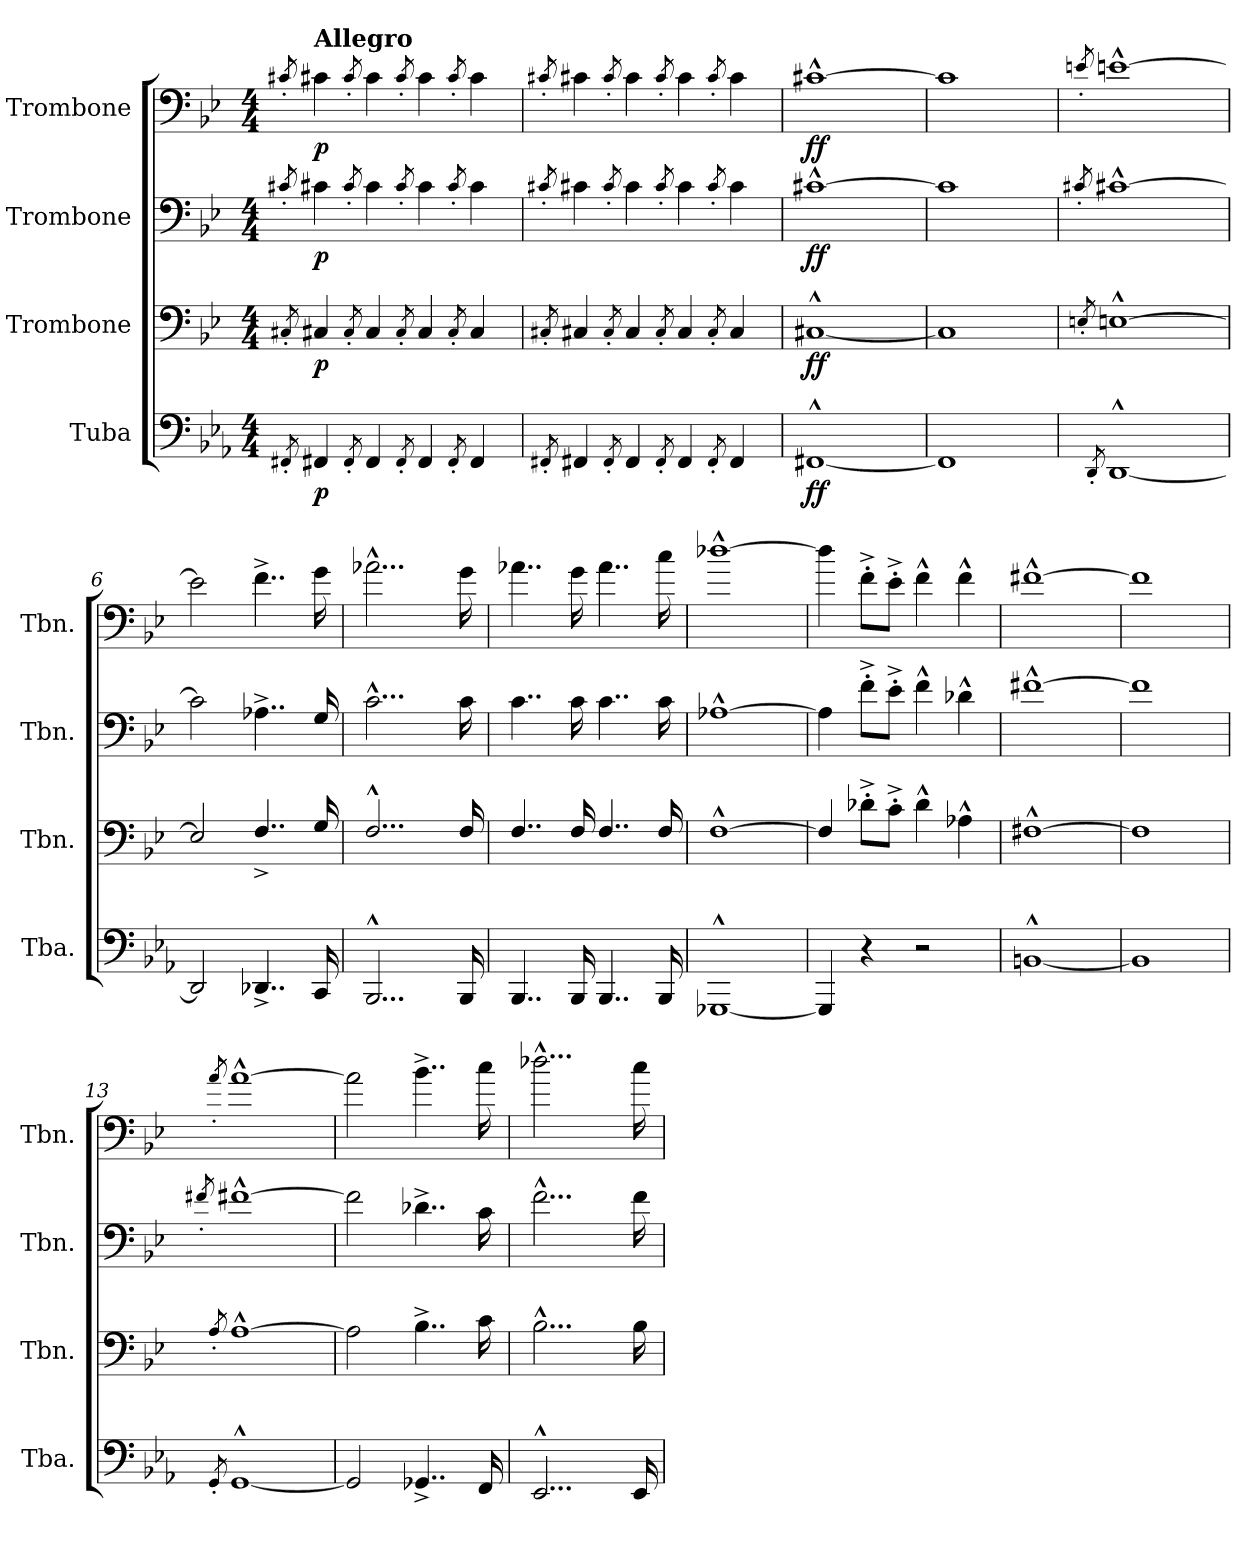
**kern	**dynam	**kern	**dynam	**kern	**dynam	**kern	**dynam
*part4	*part4	*part3	*part3	*part2	*part2	*part1	*part1
*staff4	*staff4	*staff3	*staff3	*staff2	*staff2	*staff1	*staff1
*I"Tuba	*	*I"Trombone	*	*I"Trombone	*	*I"Trombone	*
*I'Tba.	*	*I'Tbn.	*	*I'Tbn.	*	*I'Tbn.	*
*clefF4	*	*clefF4	*	*clefF4	*	*clefF4	*
*	*	*ITrd4c7	*	*ITrd4c7	*	*ITrd4c7	*
*k[b-e-a-]	*	*k[b-e-a-]	*	*k[b-e-a-]	*	*k[b-e-a-]	*
*M4/4	*	*M4/4	*	*M4/4	*	*M4/4	*
=1	=1	=1	=1	=1	=1	=1	=1
8qFF#X'/	.	8qFF#X'/	.	8qF#X'/	.	8qF#X'/	.
!	!	!	!	!	!	!LO:TX:a:B:t=Allegro	!
!	!LO:DY:b	!	!LO:DY:b	!	!LO:DY:b	!	!LO:DY:b
4FF#/	p	4FF#/	p	4F#\	p	4F#\	p
8qFF#'/	.	8qFF#'/	.	8qF#'/	.	8qF#'/	.
4FF#/	.	4FF#/	.	4F#\	.	4F#\	.
8qFF#'/	.	8qFF#'/	.	8qF#'/	.	8qF#'/	.
4FF#/	.	4FF#/	.	4F#\	.	4F#\	.
8qFF#'/	.	8qFF#'/	.	8qF#'/	.	8qF#'/	.
4FF#/	.	4FF#/	.	4F#\	.	4F#\	.
=2	=2	=2	=2	=2	=2	=2	=2
8qFF#X'/	.	8qFF#X'/	.	8qF#X'/	.	8qF#X'/	.
4FF#/	.	4FF#/	.	4F#\	.	4F#\	.
8qFF#'/	.	8qFF#'/	.	8qF#'/	.	8qF#'/	.
4FF#/	.	4FF#/	.	4F#\	.	4F#\	.
8qFF#'/	.	8qFF#'/	.	8qF#'/	.	8qF#'/	.
4FF#/	.	4FF#/	.	4F#\	.	4F#\	.
8qFF#'/	.	8qFF#'/	.	8qF#'/	.	8qF#'/	.
4FF#/	.	4FF#/	.	4F#\	.	4F#\	.
=3	=3	=3	=3	=3	=3	=3	=3
!	!LO:DY:b	!	!LO:DY:b	!	!LO:DY:b	!	!LO:DY:b
[1FF#X^^	ff	[1FF#X^^	ff	[1F#X^^	ff	[1F#X^^	ff
!!LO:LB:g=z
=4	=4	=4	=4	=4	=4	=4	=4
1FF#]	.	1FF#]	.	1F#]	.	1F#]	.
=5	=5	=5	=5	=5	=5	=5	=5
8qDD'/	.	8qAAn'/	.	8qF#X'/	.	8qAn'/	.
[1DD^^	.	[1AA^^	.	[1F#^^	.	[1A^^	.
=6	=6	=6	=6	=6	=6	=6	=6
2DD/]	.	2AA/]	.	2F#\]	.	2A\]	.
4..DD-X^/	.	4..BB-^/	.	4..D-X^\	.	4..B-^\	.
16CC/	.	16C/	.	16C/	.	16c\	.
=7	=7	=7	=7	=7	=7	=7	=7
2...BBB-^^/	.	2...BB-^^/	.	2...F^^\	.	2...d-X^^\	.
16BBB-/	.	16BB-/	.	16F\	.	16c\	.
=8	=8	=8	=8	=8	=8	=8	=8
4..BBB-/	.	4..BB-/	.	4..F\	.	4..d-X\	.
16BBB-/	.	16BB-/	.	16F\	.	16c\	.
4..BBB-/	.	4..BB-/	.	4..F\	.	4..d-\	.
16BBB-/	.	16BB-/	.	16F\	.	16f\	.
!!LO:PB:g=z
=9	=9	=9	=9	=9	=9	=9	=9
[1GGG-X^^	.	[1BB-^^	.	[1D-X^^	.	[1g-X^^	.
=10	=10	=10	=10	=10	=10	=10	=10
4GGG-/]	.	4BB-/]	.	4D-\]	.	4g-\]	.
4r	.	8G-X'^\L	.	8B-'^\L	.	8B-'^\L	.
.	.	8F'^\J	.	8A-'^\J	.	8A-'^\J	.
2r	.	4G-^^\	.	4B-^^\	.	4B-^^\	.
.	.	4D-X^^\	.	4G-X^^\	.	4B-^^\	.
=11	=11	=11	=11	=11	=11	=11	=11
[1BBn^^	.	[1BBn^^	.	[1Bn^^	.	[1Bn^^	.
=12	=12	=12	=12	=12	=12	=12	=12
1BB]	.	1BB]	.	1B]	.	1B]	.
!!LO:LB:g=z
=13	=13	=13	=13	=13	=13	=13	=13
8qGG'/	.	8qD'/	.	8qBn'/	.	8qd'/	.
[1GG^^	.	[1D^^	.	[1B^^	.	[1d^^	.
=14	=14	=14	=14	=14	=14	=14	=14
2GG/]	.	2D\]	.	2B\]	.	2d\]	.
4..GG-X^/	.	4..E-^\	.	4..G-X^\	.	4..e-^\	.
16FF/	.	16F\	.	16F\	.	16f\	.
=15	=15	=15	=15	=15	=15	=15	=15
2...EE-^^/	.	2...E-^^\	.	2...B-^^\	.	2...g-X^^\	.
16EE-/	.	16E-\	.	16B-\	.	16f\	.
=	=	=	=	=	=	=	=
*-	*-	*-	*-	*-	*-	*-	*-
